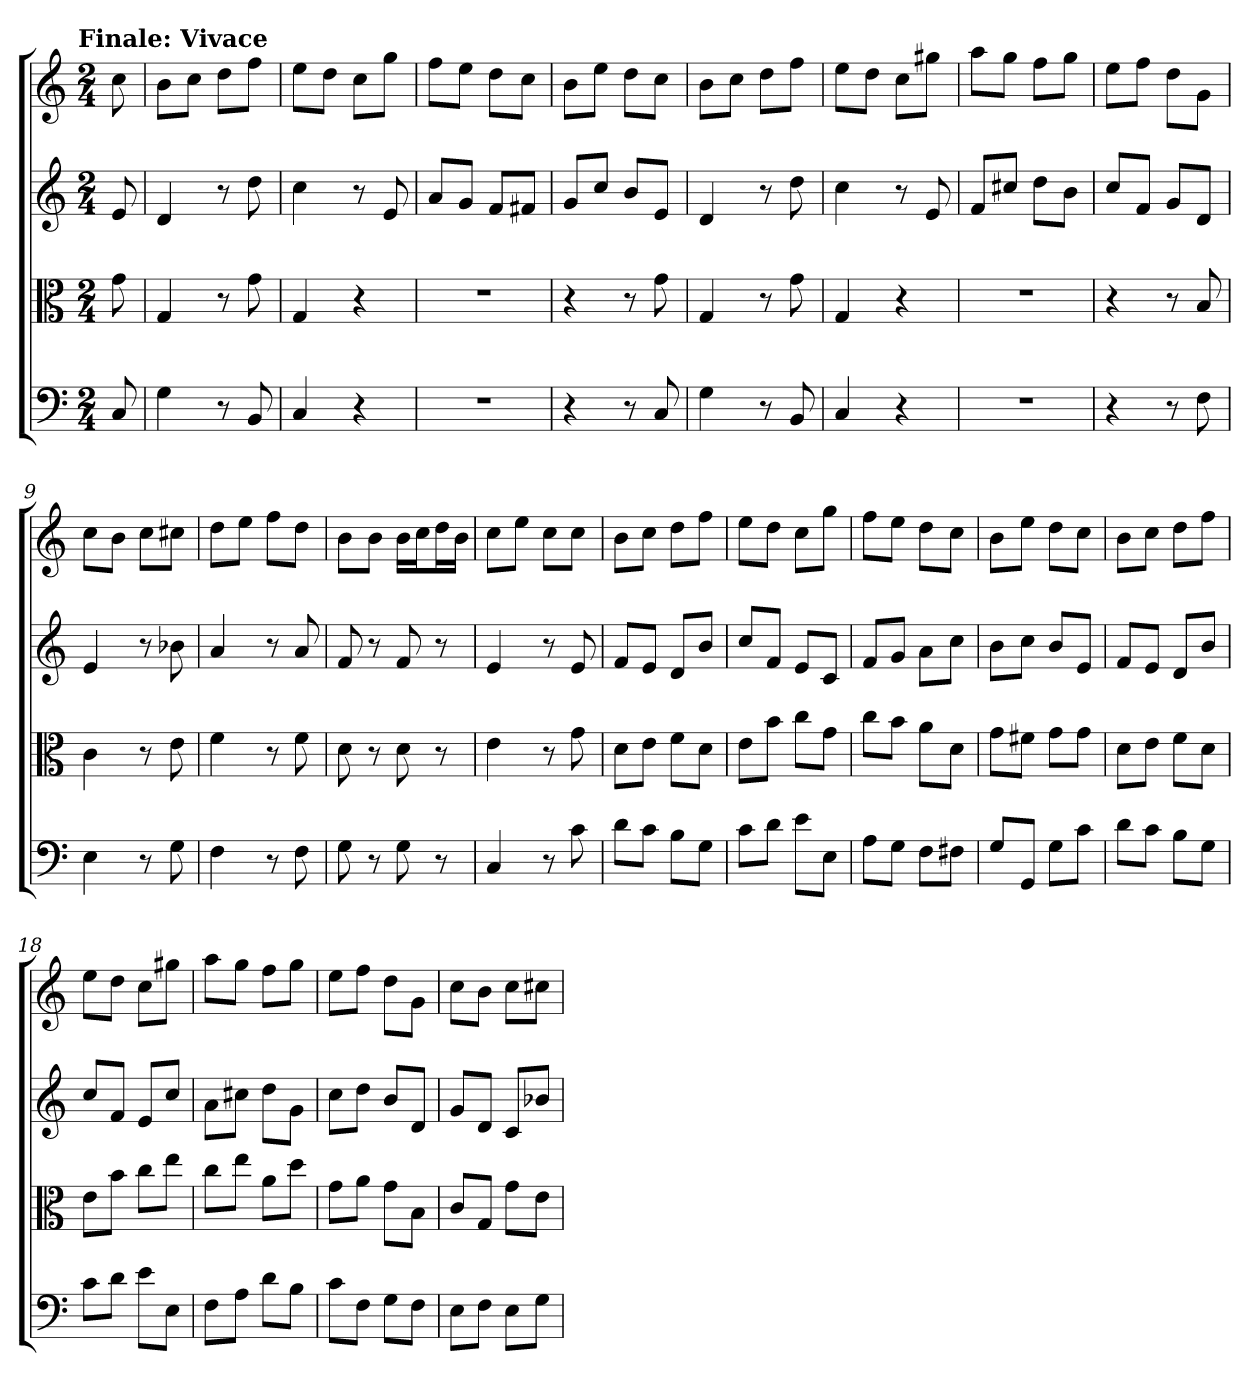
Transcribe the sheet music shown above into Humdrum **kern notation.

**kern	**kern	**kern	**kern
*part4	*part3	*part2	*part1
*staff4	*staff3	*staff2	*staff1
*clefF4	*clefC3	*	*
*k[]	*k[]	*k[]	*k[]
*C:	*C:	*C:	*C:
!!LO:TX:omd:t=Finale&colon; Vivace
*M2/4	*M2/4	*M2/4	*M2/4
*MM160	*MM160	*MM160	*MM160
=	=	=	=
8C	8g	8e	8cc
=1	=1	=1	=1
4G	4G	4d	8bL
.	.	.	8ccJ
8r	8r	8r	8ddL
8BB	8g	8dd	8ffJ
=2	=2	=2	=2
4C	4G	4cc	8eeL
.	.	.	8ddJ
4r	4r	8r	8ccL
.	.	8e	8ggJ
=3	=3	=3	=3
2r	2r	8aL	8ffL
.	.	8gJ	8eeJ
.	.	8fL	8ddL
.	.	8f#XJ	8ccJ
=4	=4	=4	=4
4r	4r	8gL	8bL
.	.	8ccJ	8eeJ
8r	8r	8bL	8ddL
8C	8g	8eJ	8ccJ
=5	=5	=5	=5
4G	4G	4d	8bL
.	.	.	8ccJ
8r	8r	8r	8ddL
8BB	8g	8dd	8ffJ
=6	=6	=6	=6
4C	4G	4cc	8eeL
.	.	.	8ddJ
4r	4r	8r	8ccL
.	.	8e	8gg#XJ
=7	=7	=7	=7
2r	2r	8fL	8aaL
.	.	8cc#XJ	8ggJ
.	.	8ddL	8ffL
.	.	8bJ	8ggJ
=8	=8	=8	=8
4r	4r	8ccL	8eeL
.	.	8fJ	8ffJ
8r	8r	8gL	8ddL
8F	8B	8dJ	8gJ
=9	=9	=9	=9
4E	4c	4e	8ccL
.	.	.	8bJ
8r	8r	8r	8ccL
8G	8e	8b-X	8cc#XJ
=10	=10	=10	=10
4F	4f	4a	8ddL
.	.	.	8eeJ
8r	8r	8r	8ffL
8F	8f	8a	8ddJ
=11	=11	=11	=11
8G	8d	8f	8bL
8r	8r	8r	8bJ
8G	8d	8f	16bLL
.	.	.	16ccJ
8r	8r	8r	16ddL
.	.	.	16bJJ
=12	=12	=12	=12
4C	4e	4e	8ccL
.	.	.	8eeJ
8r	8r	8r	8ccL
8c	8g	8e	8ccJ
=13	=13	=13	=13
8d\L	8d\L	8fL	8bL
8c\J	8e\J	8eJ	8ccJ
8B\L	8f\L	8dL	8ddL
8G\J	8d\J	8bJ	8ffJ
=14	=14	=14	=14
8c\L	8e\L	8ccL	8eeL
8d\J	8b\J	8fJ	8ddJ
8e\L	8cc\L	8eL	8ccL
8E\J	8g\J	8cJ	8ggJ
=15	=15	=15	=15
8A\L	8cc\L	8fL	8ffL
8G\J	8b\J	8gJ	8eeJ
8F\L	8a\L	8aL	8ddL
8F#X\J	8d\J	8ccJ	8ccJ
=16	=16	=16	=16
8G/L	8g\L	8bL	8bL
8GG/J	8f#X\J	8ccJ	8eeJ
8G\L	8g\L	8bL	8ddL
8c\J	8g\J	8eJ	8ccJ
=17	=17	=17	=17
8d\L	8d\L	8fL	8bL
8c\J	8e\J	8eJ	8ccJ
8B\L	8f\L	8dL	8ddL
8G\J	8d\J	8bJ	8ffJ
=18	=18	=18	=18
8c\L	8e\L	8ccL	8eeL
8d\J	8b\J	8fJ	8ddJ
8e\L	8cc\L	8eL	8ccL
8E\J	8ee\J	8ccJ	8gg#XJ
=19	=19	=19	=19
8F\L	8cc\L	8aL	8aaL
8A\J	8ee\J	8cc#XJ	8ggJ
8d\L	8a\L	8ddL	8ffL
8B\J	8dd\J	8gJ	8ggJ
=20	=20	=20	=20
8c\L	8g\L	8ccL	8eeL
8F\J	8a\J	8ddJ	8ffJ
8G\L	8g\L	8bL	8ddL
8F\J	8B\J	8dJ	8gJ
=21	=21	=21	=21
8E\L	8c/L	8gL	8ccL
8F\J	8G/J	8dJ	8bJ
8E\L	8g\L	8cL	8ccL
8G\J	8e\J	8b-XJ	8cc#XJ
=	=	=	=
*-	*-	*-	*-
